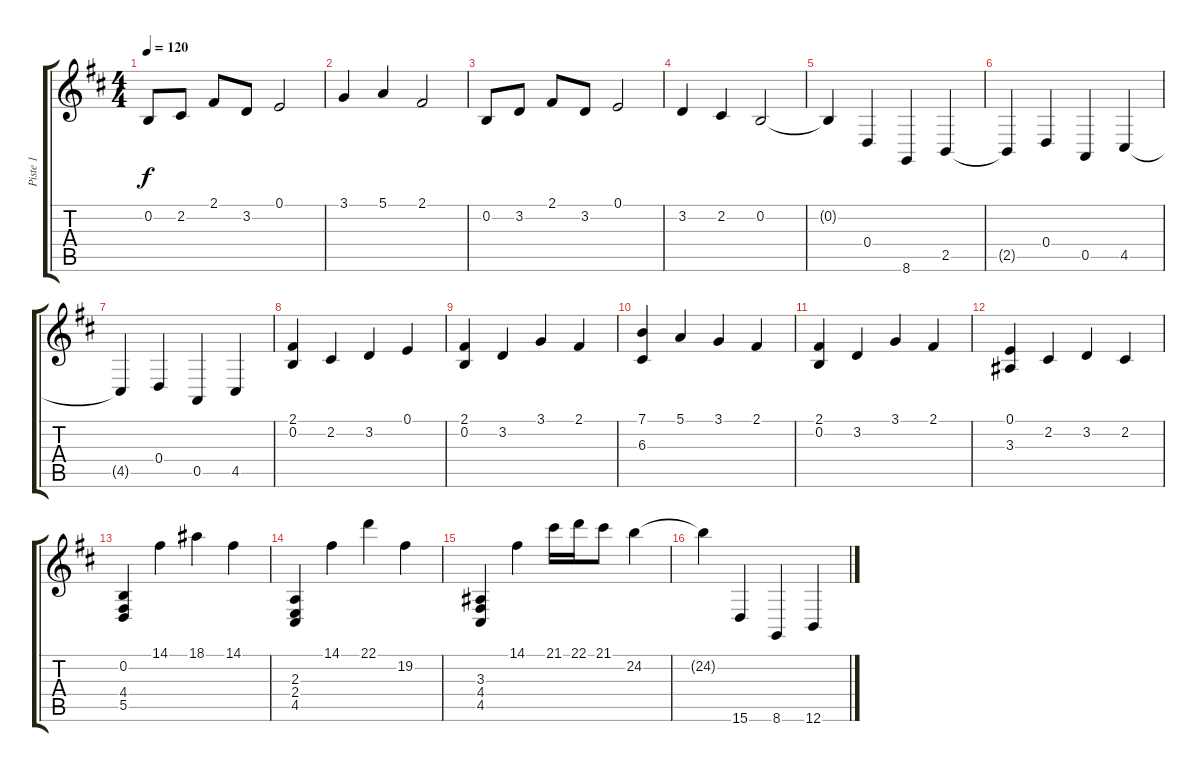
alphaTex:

\track ("Piste 1" "Piste 1") {instrument acousticgrandpiano}
\staff {score tabs}
\tuning (E4 B3 G3 D3 A2 B1) {hide}
\ts (4 4)
\tempo 120
\clef g2
\ks d
0.2.8{dy f instrument acousticgrandpiano} 2.2.8 2.1.8 3.2.8 0.1.2 |
3.1.4 5.1.4 2.1.2 |
0.2.8 3.2.8 2.1.8 3.2.8 0.1.2 |
3.2.4 2.2.4 0.2.2 |
0.2{t}.4 0.4.4 8.6.4 2.5.4 |
2.5{t}.4 0.4.4 0.5.4 4.5.4 |
4.5{t}.4 0.4.4 0.5.4 4.5.4 |
(2.1 0.2).4 2.2.4 3.2.4 0.1.4 |
(2.1 0.2).4 3.2.4 3.1.4 2.1.4 |
(7.1 6.3).4 5.1.4 3.1.4 2.1.4 |
(2.1 0.2).4 3.2.4 3.1.4 2.1.4 |
(0.1 3.3).4 2.2.4 3.2.4 2.2.4 |
(0.2 4.4 5.5).4 14.1.4 18.1.4 14.1.4 |
(2.3 2.4 4.5).4 14.1.4 22.1.4 19.2.4 |
(3.3 4.4 4.5).4 14.1.4 21.1.16 22.1.16 21.1.8 24.2.4 |
24.2{t}.4 15.6.4 8.6.4 12.6.4
